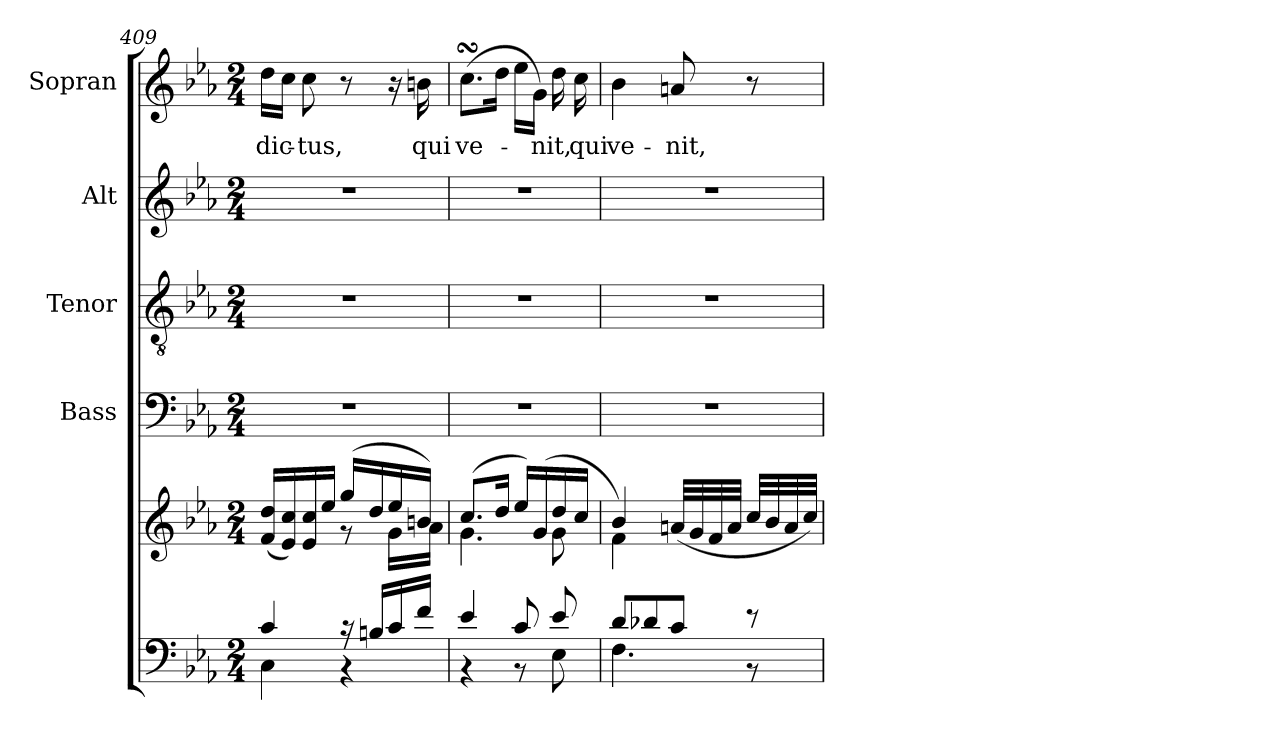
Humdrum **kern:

**kern	**kern	**kern	**kern	**kern	**kern	**text
*part5	*part5	*part4	*part3	*part2	*part1	*part1
*staff6	*staff5	*staff4	*staff3	*staff2	*staff1	*staff1
*	*	*I"Bass	*I"Tenor	*I"Alt	*I"Sopran	*
*	*	*I'B.	*I'T.	*I'A.	*I'S.	*
*clefF4	*clefG2	*clefF4	*clefGv2	*clefG2	*clefG2	*
*k[b-e-a-]	*k[b-e-a-]	*k[b-e-a-]	*k[b-e-a-]	*k[b-e-a-]	*k[b-e-a-]	*
*E-:	*E-:	*E-:	*E-:	*E-:	*E-:	*
*M2/4	*M2/4	*M2/4	*M2/4	*M2/4	*M2/4	*
=409	=409	=409	=409	=409	=409	=409
*^	*^	*	*	*	*	*
!	!	!	!	!	!	!	!	!LO:LY:b
4c/	4C\	(<16f/ 16dd/LL	4ryy	2r	2r	2r	16dd\LL	-dic-
.	.	16e-/ 16cc/)	.	.	.	.	16cc\JJ	.
!	!	!	!	!	!	!	!	!LO:LY:b
.	.	16e-/ 16cc/	.	.	.	.	8cc\	-tus,
.	.	16ee-/JJ	.	.	.	.	.	.
16rc	4rBB	(>16gg/LL	8rg	.	.	.	8r	.
16Bn/LL	.	16dd/	.	.	.	.	.	.
16c/	.	16ee-/	16g\LL	.	.	.	16r	.
!	!	!	!	!	!	!	!	!LO:LY:b
16f/JJ	.	16bn/JJ)	16a-\JJ	.	.	.	16bn\	qui
=410	=410	=410	=410	=410	=410	=410	=410	=410
!	!	!	!	!	!	!	!	!LO:LY:b
4e-/	4r	(>8.cc/L	4.g\	2r	2r	2r	(>8.ccsSSS\L	ve-
.	.	16dd/Jk	.	.	.	.	16dd\Jk	.
8c/	8r	16ee-/LL)	.	.	.	.	16ee-\LL	.
.	.	(>16g/	.	.	.	.	16g\JJ)	.
!	!	!	!	!	!	!	!	!LO:LY:b
8e-/	8E-\	16dd/	8g\	.	.	.	16dd\	-nit,
!	!	!	!	!	!	!	!	!LO:LY:b
.	.	16cc/JJ	.	.	.	.	16cc\	qui
=411	=411	=411	=411	=411	=411	=411	=411	=411
!	!	!	!	!	!	!	!	!LO:LY:b
8d/L	4.F\	4b-/)	4f\	2r	2r	2r	4b-\	ve-
8d-X/	.	.	.	.	.	.	.	.
!	!	!	!	!	!	!	!	!LO:LY:b
8c/J	.	(<32an/LLL	4ryy	.	.	.	8an/	-nit,
.	.	32g/	.	.	.	.	.	.
.	.	32f/	.	.	.	.	.	.
.	.	32a/JJJ	.	.	.	.	.	.
8r	8r	32cc/LLL	.	.	.	.	8r	.
.	.	32b-/	.	.	.	.	.	.
.	.	32a/	.	.	.	.	.	.
.	.	32cc/JJJ)	.	.	.	.	.	.
*v	*v	*	*	*	*	*	*	*
*	*v	*v	*	*	*	*	*
=	=	=	=	=	=	=
*-	*-	*-	*-	*-	*-	*-
